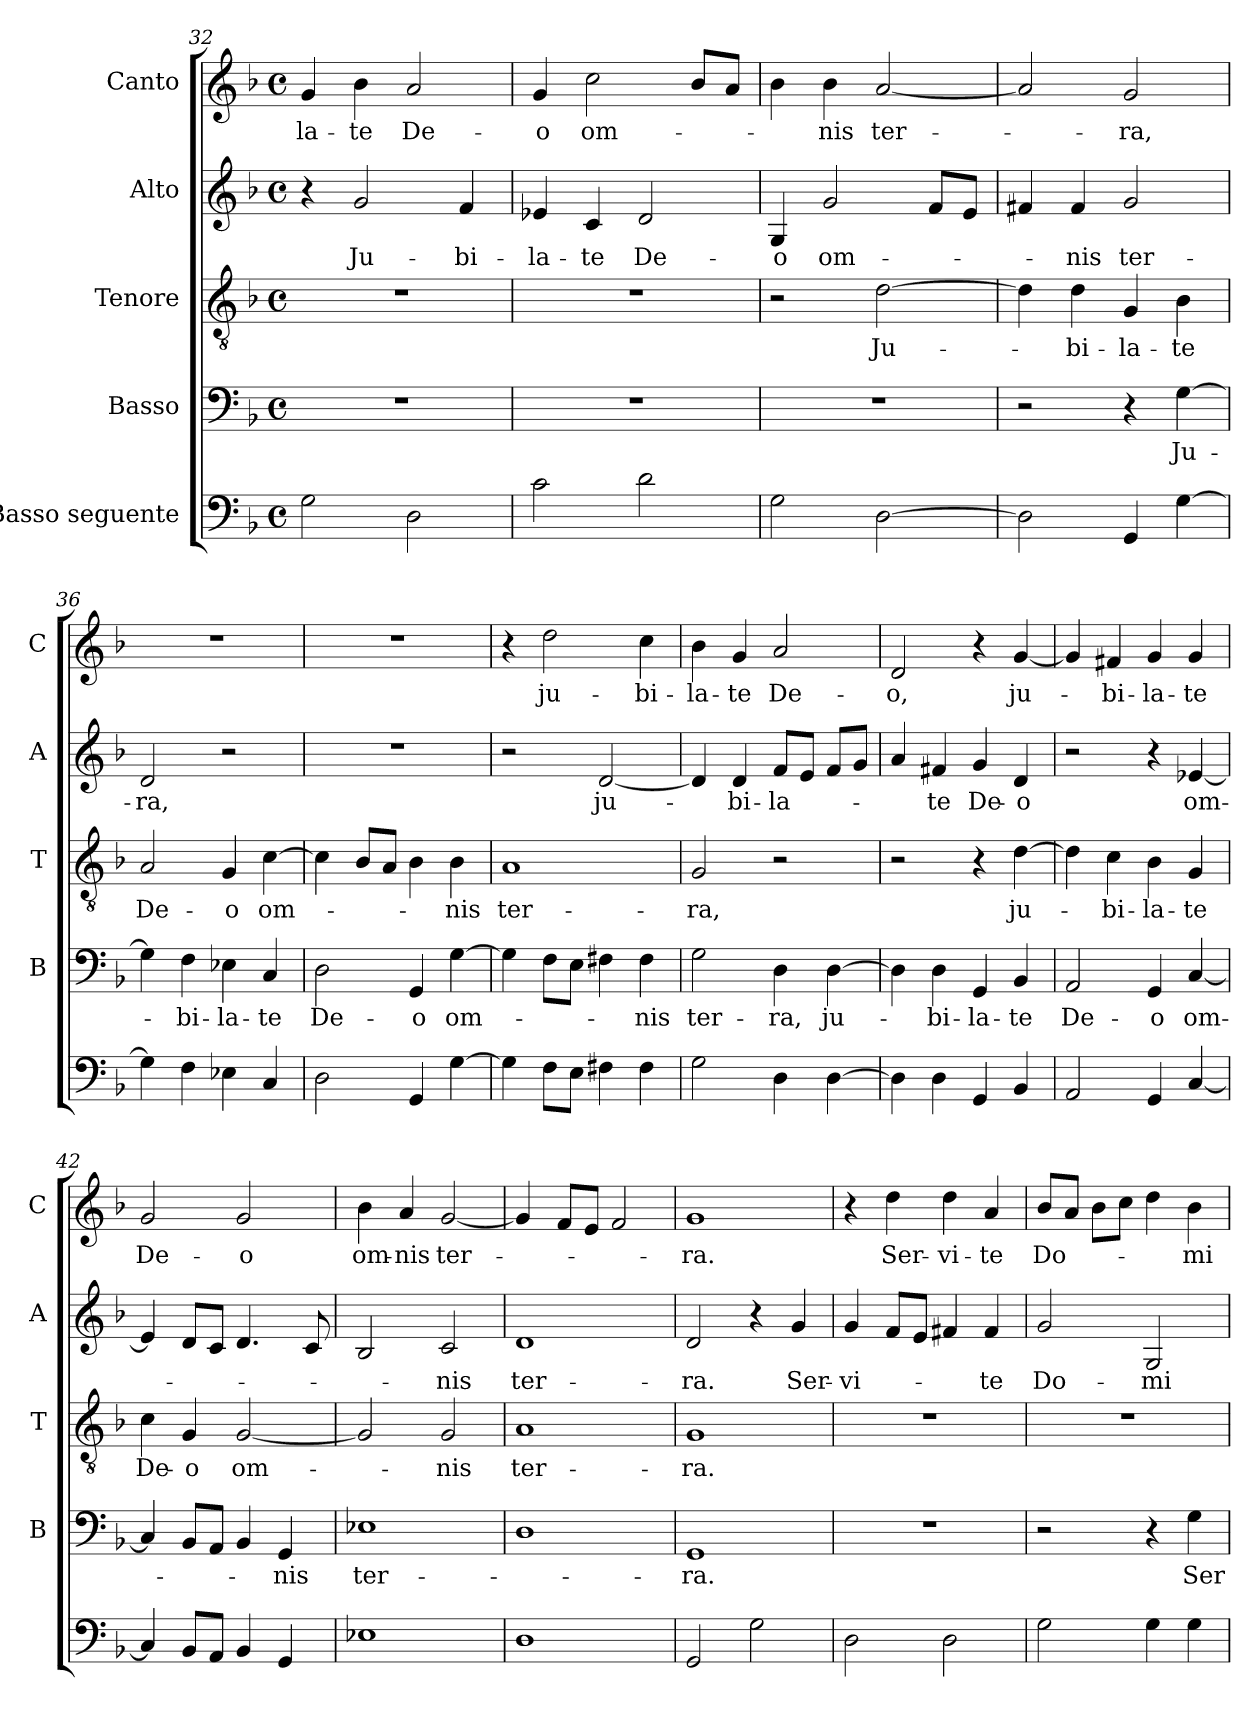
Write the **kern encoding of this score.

**kern	**kern	**text	**kern	**text	**kern	**text	**kern	**text
*part5	*part4	*part4	*part3	*part3	*part2	*part2	*part1	*part1
*staff5	*staff4	*staff4	*staff3	*staff3	*staff2	*staff2	*staff1	*staff1
*I"Basso seguente	*I"Basso	*	*I"Tenore	*	*I"Alto	*	*I"Canto	*
*	*I'B	*	*I'T	*	*I'A	*	*I'C	*
*clefF4	*clefF4	*	*clefGv2	*	*clefG2	*	*clefG2	*
*k[b-]	*k[b-]	*	*k[b-]	*	*k[b-]	*	*k[b-]	*
*F:	*F:	*	*F:	*	*F:	*	*F:	*
*M4/4	*M4/4	*	*M4/4	*	*M4/4	*	*M4/4	*
*met(c)	*met(c)	*	*met(c)	*	*met(c)	*	*met(c)	*
=32	=32	=32	=32	=32	=32	=32	=32	=32
!	!	!	!	!	!	!	!	!LO:LY:b
2G\	1r	.	1r	.	4r	.	4g/	-la-
!	!	!	!	!	!	!LO:LY:b	!	!LO:LY:b
.	.	.	.	.	2g/	Ju-	4b-\	-te
!	!	!	!	!	!	!	!	!LO:LY:b
2D\	.	.	.	.	.	.	2a/	De-
!	!	!	!	!	!	!LO:LY:b	!	!
.	.	.	.	.	4f/	-bi-	.	.
=33	=33	=33	=33	=33	=33	=33	=33	=33
!	!	!	!	!	!	!LO:LY:b	!	!LO:LY:b
2c\	1r	.	1r	.	4e-X/	-la-	4g/	-o
!	!	!	!	!	!	!LO:LY:b	!	!LO:LY:b
.	.	.	.	.	4c/	-te	2cc\	om-
!	!	!	!	!	!	!LO:LY:b	!	!
2d\	.	.	.	.	2d/	De-	.	.
.	.	.	.	.	.	.	8b-/L	.
.	.	.	.	.	.	.	8a/J	.
=34	=34	=34	=34	=34	=34	=34	=34	=34
!	!	!	!	!	!	!LO:LY:b	!	!
2G\	1r	.	2r	.	4G/	-o	4b-\	.
!	!	!	!	!	!	!LO:LY:b	!	!LO:LY:b
.	.	.	.	.	2g/	om-	4b-\	-nis
!	!	!	!	!LO:LY:b	!	!	!	!LO:LY:b
[2D\	.	.	[2d\	Ju-	.	.	[2a/	ter-
.	.	.	.	.	8f/L	.	.	.
.	.	.	.	.	8e/J	.	.	.
=35	=35	=35	=35	=35	=35	=35	=35	=35
2D\]	2r	.	4d\]	.	4f#X/	.	2a/]	.
!	!	!	!	!LO:LY:b	!	!LO:LY:b	!	!
.	.	.	4d\	-bi-	4f#/	-nis	.	.
!	!	!	!	!LO:LY:b	!	!LO:LY:b	!	!LO:LY:b
4GG/	4r	.	4G/	-la-	2g/	ter-	2g/	-ra,
!	!	!LO:LY:b	!	!LO:LY:b	!	!	!	!
[4G\	[4G\	Ju-	4B-\	-te	.	.	.	.
=36	=36	=36	=36	=36	=36	=36	=36	=36
!	!	!	!	!LO:LY:b	!	!LO:LY:b	!	!
4G\]	4G\]	.	2A/	De-	2d/	-ra,	1r	.
!	!	!LO:LY:b	!	!	!	!	!	!
4F\	4F\	-bi-	.	.	.	.	.	.
!	!	!LO:LY:b	!	!LO:LY:b	!	!	!	!
4E-X\	4E-X\	-la-	4G/	-o	2r	.	.	.
!	!	!LO:LY:b	!	!LO:LY:b	!	!	!	!
4C/	4C/	-te	[4c\	om-	.	.	.	.
!!LO:LB:g=z
=37	=37	=37	=37	=37	=37	=37	=37	=37
!	!	!LO:LY:b	!	!	!	!	!	!
2D\	2D\	De-	4c\]	.	1r	.	1r	.
.	.	.	8B-/L	.	.	.	.	.
.	.	.	8A/J	.	.	.	.	.
!	!	!LO:LY:b	!	!	!	!	!	!
4GG/	4GG/	-o	4B-\	.	.	.	.	.
!	!	!LO:LY:b	!	!LO:LY:b	!	!	!	!
[4G\	[4G\	om-	4B-\	-nis	.	.	.	.
=38	=38	=38	=38	=38	=38	=38	=38	=38
!	!	!	!	!LO:LY:b	!	!	!	!
4G\]	4G\]	.	1A	ter-	2r	.	4r	.
!	!	!	!	!	!	!	!	!LO:LY:b
8F\L	8F\L	.	.	.	.	.	2dd\	ju-
8E\J	8E\J	.	.	.	.	.	.	.
!	!	!	!	!	!	!LO:LY:b	!	!
4F#X\	4F#X\	.	.	.	[2d/	ju-	.	.
!	!	!LO:LY:b	!	!	!	!	!	!LO:LY:b
4F#\	4F#\	-nis	.	.	.	.	4cc\	-bi-
=39	=39	=39	=39	=39	=39	=39	=39	=39
!	!	!LO:LY:b	!	!LO:LY:b	!	!	!	!LO:LY:b
2G\	2G\	ter-	2G/	-ra,	4d/]	.	4b-\	-la-
!	!	!	!	!	!	!LO:LY:b	!	!LO:LY:b
.	.	.	.	.	4d/	-bi-	4g/	-te
!	!	!LO:LY:b	!	!	!	!LO:LY:b	!	!LO:LY:b
4D\	4D\	-ra,	2r	.	8f/L	-la-	2a/	De-
.	.	.	.	.	8e/J	.	.	.
!	!	!LO:LY:b	!	!	!	!	!	!
[4D\	[4D\	ju-	.	.	8f/L	.	.	.
.	.	.	.	.	8g/J	.	.	.
=40	=40	=40	=40	=40	=40	=40	=40	=40
!	!	!	!	!	!	!	!	!LO:LY:b
4D\]	4D\]	.	2r	.	4a/	.	2d/	-o,
!	!	!LO:LY:b	!	!	!	!LO:LY:b	!	!
4D\	4D\	-bi-	.	.	4f#X/	-te	.	.
!	!	!LO:LY:b	!	!	!	!LO:LY:b	!	!
4GG/	4GG/	-la-	4r	.	4g/	De-	4r	.
!	!	!LO:LY:b	!	!LO:LY:b	!	!LO:LY:b	!	!LO:LY:b
4BB-/	4BB-/	-te	[4d\	ju-	4d/	-o	[4g/	ju-
=41	=41	=41	=41	=41	=41	=41	=41	=41
!	!	!LO:LY:b	!	!	!	!	!	!
2AA/	2AA/	De-	4d\]	.	2r	.	4g/]	.
!	!	!	!	!LO:LY:b	!	!	!	!LO:LY:b
.	.	.	4c\	-bi-	.	.	4f#X/	-bi-
!	!	!LO:LY:b	!	!LO:LY:b	!	!	!	!LO:LY:b
4GG/	4GG/	-o	4B-\	-la-	4r	.	4g/	-la-
!	!	!LO:LY:b	!	!LO:LY:b	!	!LO:LY:b	!	!LO:LY:b
[4C/	[4C/	om-	4G/	-te	[4e-X/	om-	4g/	-te
!!LO:LB:g=z
=42	=42	=42	=42	=42	=42	=42	=42	=42
!	!	!	!	!LO:LY:b	!	!	!	!LO:LY:b
4C/]	4C/]	.	4c\	De-	4e-/]	.	2g/	De-
!	!	!	!	!LO:LY:b	!	!	!	!
8BB-/L	8BB-/L	.	4G/	-o	8d/L	.	.	.
8AA/J	8AA/J	.	.	.	8c/J	.	.	.
!	!	!	!	!LO:LY:b	!	!	!	!LO:LY:b
4BB-/	4BB-/	.	[2G/	om-	4.d/	.	2g/	-o
!	!	!LO:LY:b	!	!	!	!	!	!
4GG/	4GG/	-nis	.	.	.	.	.	.
.	.	.	.	.	8c/	.	.	.
=43	=43	=43	=43	=43	=43	=43	=43	=43
!	!	!LO:LY:b	!	!	!	!	!	!LO:LY:b
1E-X	1E-X	ter-	2G/]	.	2B-/	.	4b-\	om-
!	!	!	!	!	!	!	!	!LO:LY:b
.	.	.	.	.	.	.	4a/	-nis
!	!	!	!	!LO:LY:b	!	!LO:LY:b	!	!LO:LY:b
.	.	.	2G/	-nis	2c/	-nis	[2g/	ter-
=44	=44	=44	=44	=44	=44	=44	=44	=44
!	!	!	!	!LO:LY:b	!	!LO:LY:b	!	!
1D	1D	.	1A	ter-	1d	ter-	4g/]	.
.	.	.	.	.	.	.	8f/L	.
.	.	.	.	.	.	.	8e/J	.
.	.	.	.	.	.	.	2f/	.
=45	=45	=45	=45	=45	=45	=45	=45	=45
!	!	!LO:LY:b	!	!LO:LY:b	!	!LO:LY:b	!	!LO:LY:b
2GG/	1GG	-ra.	1G	-ra.	2d/	-ra.	1g	-ra.
2G\	.	.	.	.	4r	.	.	.
!	!	!	!	!	!	!LO:LY:b	!	!
.	.	.	.	.	4g/	Ser-	.	.
=46	=46	=46	=46	=46	=46	=46	=46	=46
!	!	!	!	!	!	!LO:LY:b	!	!
2D\	1r	.	1r	.	4g/	-vi-	4r	.
!	!	!	!	!	!	!	!	!LO:LY:b
.	.	.	.	.	8f/L	.	4dd\	Ser-
.	.	.	.	.	8e/J	.	.	.
!	!	!	!	!	!	!	!	!LO:LY:b
2D\	.	.	.	.	4f#X/	.	4dd\	-vi-
!	!	!	!	!	!	!LO:LY:b	!	!LO:LY:b
.	.	.	.	.	4f#/	-te	4a/	-te
=47	=47	=47	=47	=47	=47	=47	=47	=47
!	!	!	!	!	!	!LO:LY:b	!	!LO:LY:b
2G\	2r	.	1r	.	2g/	Do-	8b-/L	Do-
.	.	.	.	.	.	.	8a/J	.
.	.	.	.	.	.	.	8b-\L	.
.	.	.	.	.	.	.	8cc\J	.
!	!	!	!	!	!	!LO:LY:b	!	!
4G\	4r	.	.	.	2G/	-mi-	4dd\	.
!	!	!LO:LY:b	!	!	!	!	!	!LO:LY:b
4G\	4G\	Ser-	.	.	.	.	4b-\	-mi-
=	=	=	=	=	=	=	=	=
*-	*-	*-	*-	*-	*-	*-	*-	*-
